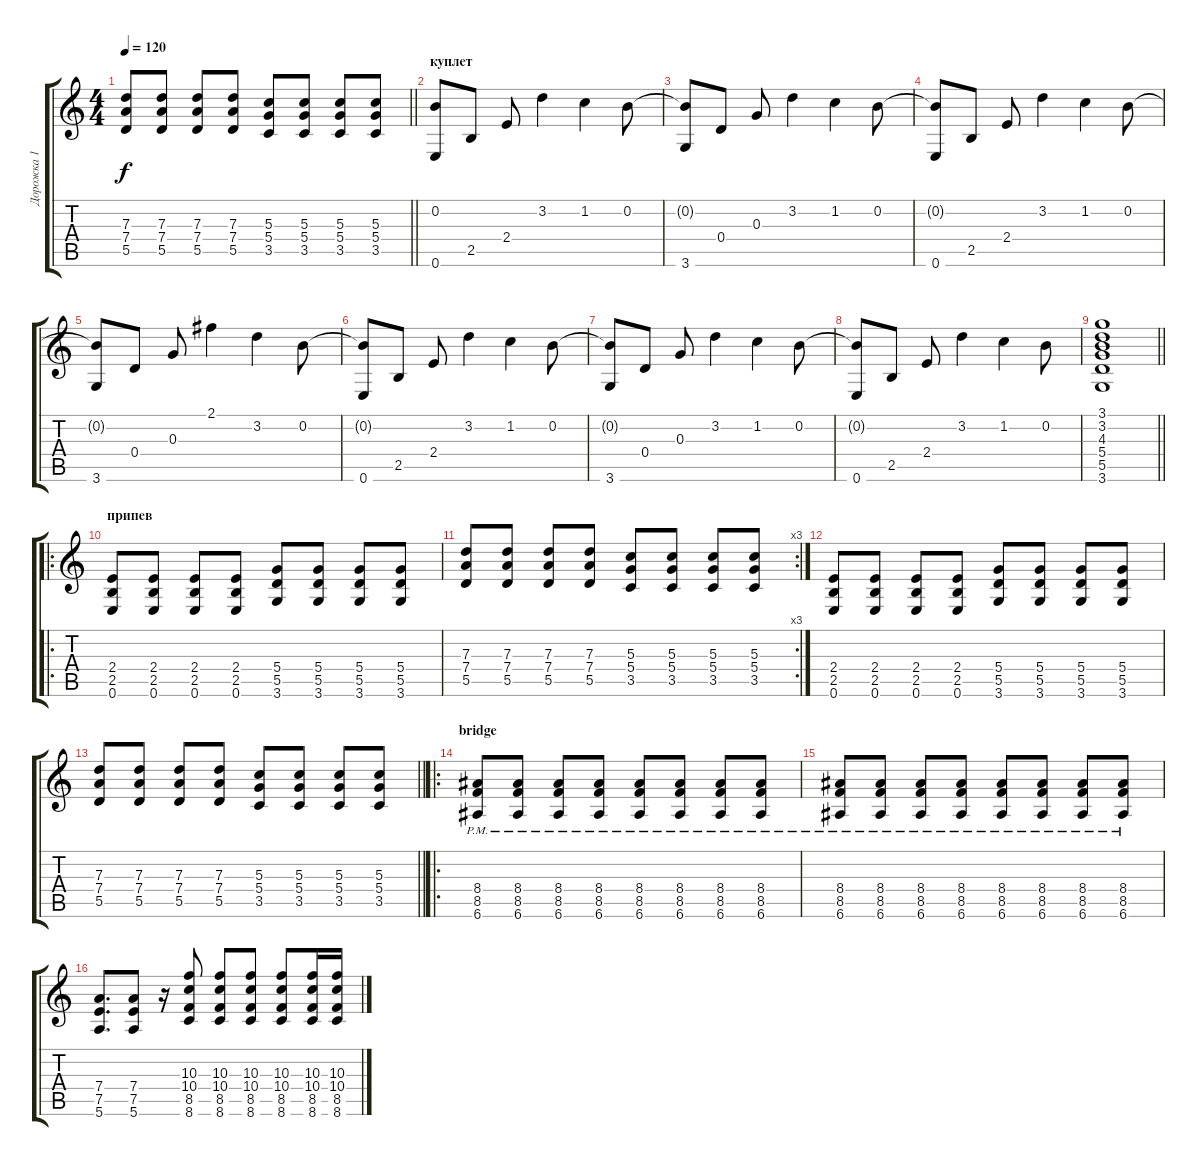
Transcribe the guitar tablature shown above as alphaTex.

\track ("Дорожка 1" "Дорожка 1") {instrument acousticguitarsteel}
\staff {score tabs}
\tuning (E4 B3 G3 D3 A2 E2) {hide}
\ts (4 4)
\tempo 120
\clef g2
\barLineRight lightlight
\ks c
(7.3 7.4 5.5).8{dy f} (7.3 7.4 5.5).8 (7.3 7.4 5.5).8 (7.3 7.4 5.5).8 (5.3 5.4 3.5).8 (5.3 5.4 3.5).8 (5.3 5.4 3.5).8 (5.3 5.4 3.5).8 |
\section ("" "куплет")
(0.2 0.6).8{instrument acousticguitarsteel} 2.5.8 2.4.8 3.2.4 1.2.4 0.2.8 |
(0.2{t} 3.6).8 0.4.8 0.3.8 3.2.4 1.2.4 0.2.8 |
(0.2{t} 0.6).8 2.5.8 2.4.8 3.2.4 1.2.4 0.2.8 |
(0.2{t} 3.6).8 0.4.8 0.3.8 2.1.4 3.2.4 0.2.8 |
(0.2{t} 0.6).8 2.5.8 2.4.8 3.2.4 1.2.4 0.2.8 |
(0.2{t} 3.6).8 0.4.8 0.3.8 3.2.4 1.2.4 0.2.8 |
(0.2{t} 0.6).8 2.5.8 2.4.8 3.2.4 1.2.4 0.2.8 |
\barLineRight lightlight
(3.1 3.2 4.3 5.4 5.5 3.6).1{instrument overdrivenguitar} |
\ro
\section ("" "припев")
(2.4 2.5 0.6).8 (2.4 2.5 0.6).8 (2.4 2.5 0.6).8 (2.4 2.5 0.6).8 (5.4 5.5 3.6).8 (5.4 5.5 3.6).8 (5.4 5.5 3.6).8 (5.4 5.5 3.6).8 |
\rc 3
(7.3 7.4 5.5).8 (7.3 7.4 5.5).8 (7.3 7.4 5.5).8 (7.3 7.4 5.5).8 (5.3 5.4 3.5).8 (5.3 5.4 3.5).8 (5.3 5.4 3.5).8 (5.3 5.4 3.5).8 |
(2.4 2.5 0.6).8 (2.4 2.5 0.6).8 (2.4 2.5 0.6).8 (2.4 2.5 0.6).8 (5.4 5.5 3.6).8 (5.4 5.5 3.6).8 (5.4 5.5 3.6).8 (5.4 5.5 3.6).8 |
\barLineRight lightlight
(7.3 7.4 5.5).8 (7.3 7.4 5.5).8 (7.3 7.4 5.5).8 (7.3 7.4 5.5).8 (5.3 5.4 3.5).8 (5.3 5.4 3.5).8 (5.3 5.4 3.5).8 (5.3 5.4 3.5).8 |
\ro
\section ("" "bridge")
(8.4{pm} 8.5{pm} 6.6{pm}).8 (8.4{pm} 8.5{pm} 6.6{pm}).8 (8.4{pm} 8.5{pm} 6.6{pm}).8 (8.4{pm} 8.5{pm} 6.6{pm}).8 (8.4{pm} 8.5{pm} 6.6{pm}).8 (8.4{pm} 8.5{pm} 6.6{pm}).8 (8.4{pm} 8.5{pm} 6.6{pm}).8 (8.4{pm} 8.5{pm} 6.6{pm}).8 |
(8.4{pm} 8.5{pm} 6.6{pm}).8 (8.4{pm} 8.5{pm} 6.6{pm}).8 (8.4{pm} 8.5{pm} 6.6{pm}).8 (8.4{pm} 8.5{pm} 6.6{pm}).8 (8.4{pm} 8.5{pm} 6.6{pm}).8 (8.4{pm} 8.5{pm} 6.6{pm}).8 (8.4{pm} 8.5{pm} 6.6{pm}).8 (8.4{pm} 8.5{pm} 6.6{pm}).8 |
(7.4 7.5 5.6).8{d} (7.4 7.5 5.6).8 r.16 (10.3 10.4 8.5 8.6).8 (10.3 10.4 8.5 8.6).8 (10.3 10.4 8.5 8.6).8 (10.3 10.4 8.5 8.6).8 (10.3 10.4 8.5 8.6).16 (10.3 10.4 8.5 8.6).16
